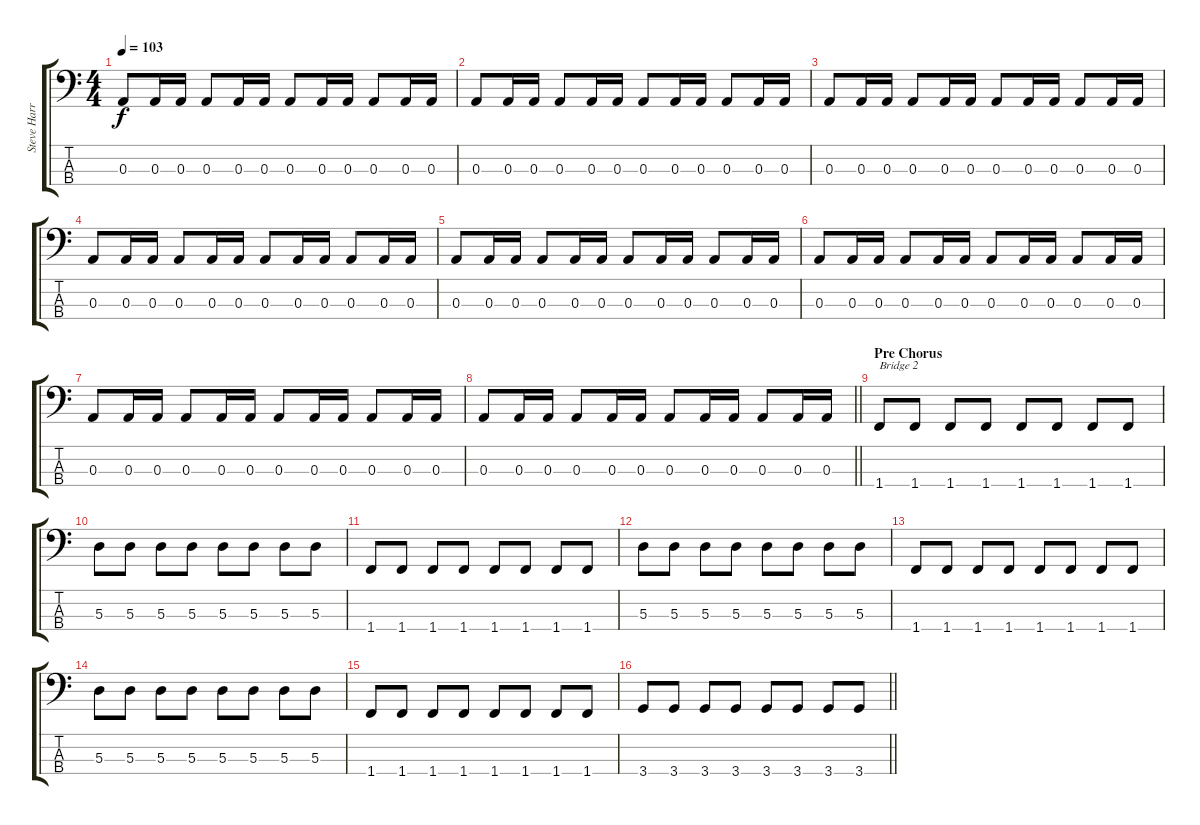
\track ("Steve Harris" "Steve Harr") {instrument electricbassfinger}
\staff {score tabs}
\tuning (G2 D2 A1 E1) {hide}
\ts (4 4)
\tempo 103
\clef f4
\ks c
0.3.8{dy f} 0.3.16 0.3.16 0.3.8 0.3.16 0.3.16 0.3.8 0.3.16 0.3.16 0.3.8 0.3.16 0.3.16 |
0.3.8 0.3.16 0.3.16 0.3.8 0.3.16 0.3.16 0.3.8 0.3.16 0.3.16 0.3.8 0.3.16 0.3.16 |
0.3.8 0.3.16 0.3.16 0.3.8 0.3.16 0.3.16 0.3.8 0.3.16 0.3.16 0.3.8 0.3.16 0.3.16 |
0.3.8 0.3.16 0.3.16 0.3.8 0.3.16 0.3.16 0.3.8 0.3.16 0.3.16 0.3.8 0.3.16 0.3.16 |
0.3.8 0.3.16 0.3.16 0.3.8 0.3.16 0.3.16 0.3.8 0.3.16 0.3.16 0.3.8 0.3.16 0.3.16 |
0.3.8 0.3.16 0.3.16 0.3.8 0.3.16 0.3.16 0.3.8 0.3.16 0.3.16 0.3.8 0.3.16 0.3.16 |
0.3.8 0.3.16 0.3.16 0.3.8 0.3.16 0.3.16 0.3.8 0.3.16 0.3.16 0.3.8 0.3.16 0.3.16 |
\barLineRight lightlight
0.3.8 0.3.16 0.3.16 0.3.8 0.3.16 0.3.16 0.3.8 0.3.16 0.3.16 0.3.8 0.3.16 0.3.16 |
\section ("" "Pre Chorus")
1.4.8{txt "Bridge 2"} 1.4.8 1.4.8 1.4.8 1.4.8 1.4.8 1.4.8 1.4.8 |
5.3.8 5.3.8 5.3.8 5.3.8 5.3.8 5.3.8 5.3.8 5.3.8 |
1.4.8 1.4.8 1.4.8 1.4.8 1.4.8 1.4.8 1.4.8 1.4.8 |
5.3.8 5.3.8 5.3.8 5.3.8 5.3.8 5.3.8 5.3.8 5.3.8 |
1.4.8 1.4.8 1.4.8 1.4.8 1.4.8 1.4.8 1.4.8 1.4.8 |
5.3.8 5.3.8 5.3.8 5.3.8 5.3.8 5.3.8 5.3.8 5.3.8 |
1.4.8 1.4.8 1.4.8 1.4.8 1.4.8 1.4.8 1.4.8 1.4.8 |
\barLineRight lightlight
3.4.8 3.4.8 3.4.8 3.4.8 3.4.8 3.4.8 3.4.8 3.4.8
